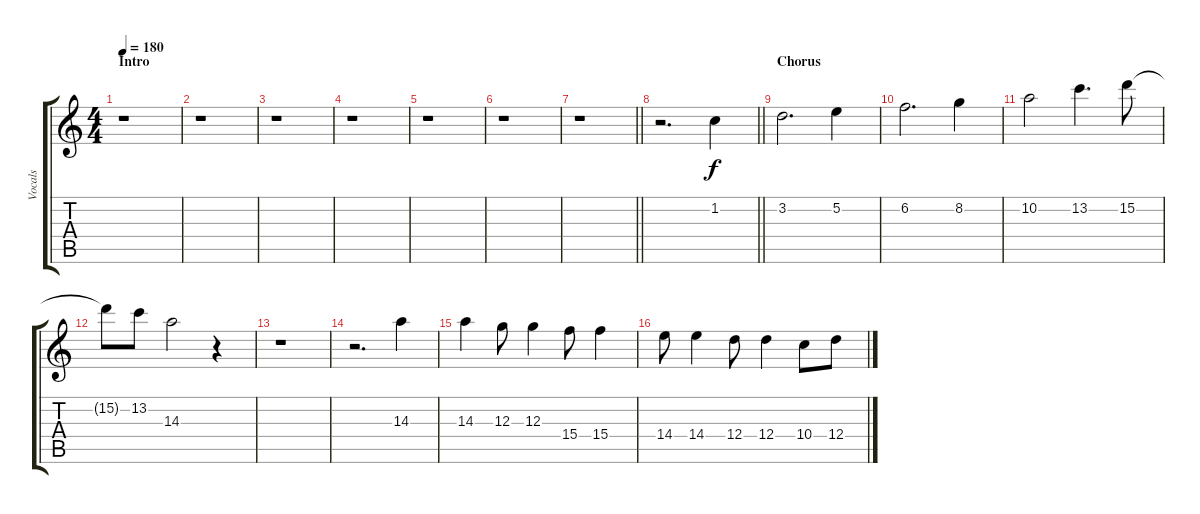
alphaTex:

\track ("Vocals" "Vocals") {instrument acousticguitarsteel}
\staff {score tabs}
\tuning (E4 B3 G3 D3 A2 E2) {hide}
\ts (4 4)
\section ("" "Intro")
\tempo 180
\clef g2
\ks c
r.1{dy f instrument acousticguitarsteel} |
r.1 |
r.1 |
r.1 |
r.1 |
r.1 |
\barLineRight lightlight
r.1 |
\barLineRight lightlight
r.2{d} 1.2.4 |
\section ("" "Chorus")
3.2.2{d} 5.2.4 |
6.2.2{d} 8.2.4 |
10.2.2 13.2.4{d} 15.2.8 |
15.2{t}.8 13.2.8 14.3.2 r.4 |
r.1 |
r.2{d} 14.3.4 |
14.3.4 12.3.8 12.3.4 15.4.8 15.4.4 |
14.4.8 14.4.4 12.4.8 12.4.4 10.4.8 12.4.8
